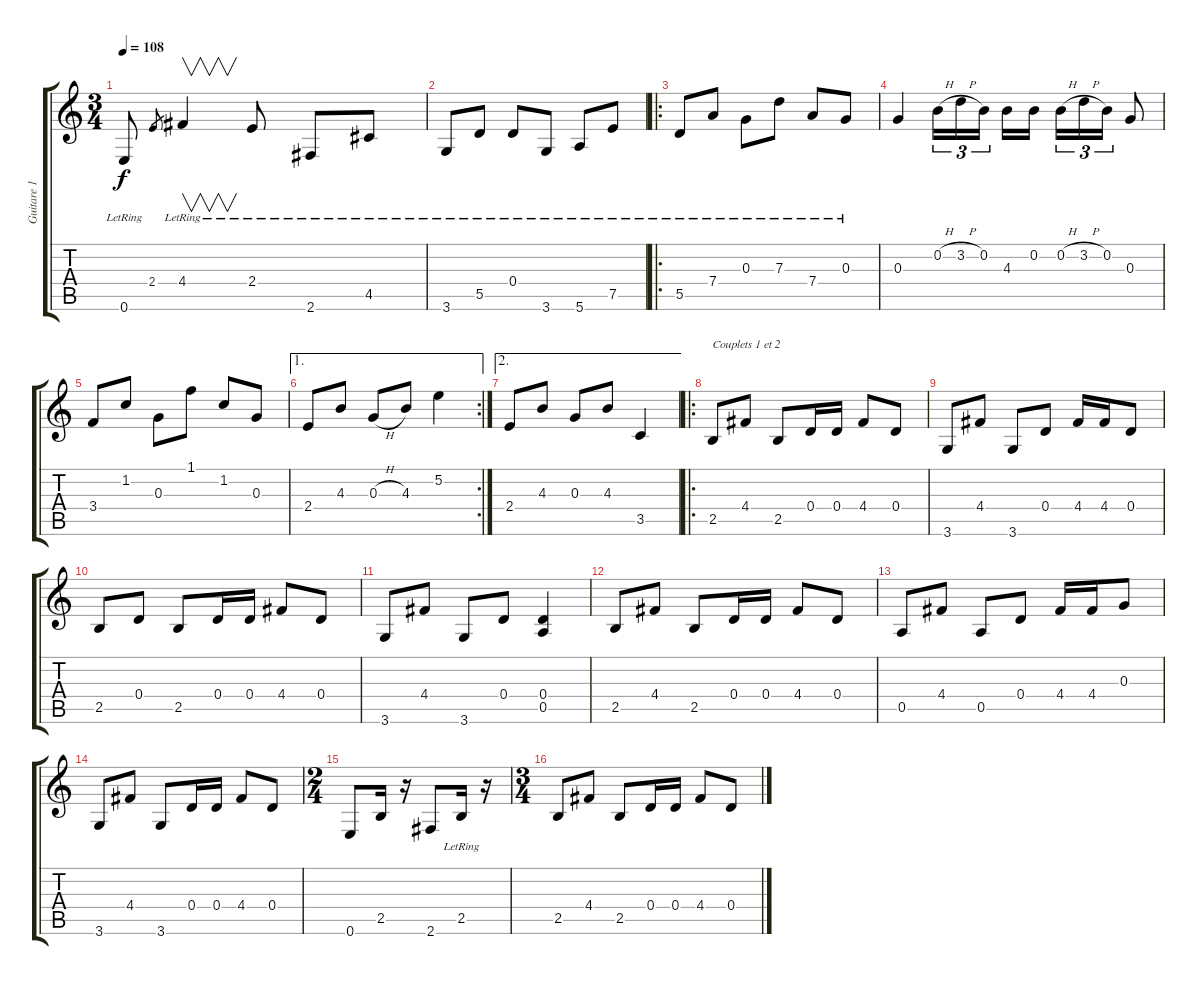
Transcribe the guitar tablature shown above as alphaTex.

\track ("Guitare 1 James" "Guitare 1 ") {instrument electricguitarclean}
\staff {score tabs}
\tuning (E4 B3 G3 D3 A2 E2) {hide}
\ts (3 4)
\tempo 108
\clef g2
\ks c
0.6{lr}.8{dy f} 2.4.8{gr} 4.4{lr}.4{v} 2.4{lr}.8 2.6{lr}.8 4.5{lr}.8 |
3.6{lr}.8 5.5{lr}.8 0.4{lr}.8 3.6{lr}.8 5.6{lr}.8 7.5{lr}.8 |
\ro
5.5{lr}.8 7.4{lr}.8 0.3{lr}.8 7.3{lr}.8 7.4{lr}.8 0.3{lr}.8 |
0.3.4 0.2{h}.16{tu (3 2)} 3.2{h}.16{tu (3 2)} 0.2.16{tu (3 2)} 4.3.16 0.2.16 0.2{h}.16{tu (3 2)} 3.2{h}.16{tu (3 2)} 0.2.16{tu (3 2)} 0.3.8 |
3.4.8 1.2.8 0.3.8 1.1.8 1.2.8 0.3.8 |
\ae 1
\rc 2
2.4.8 4.3.8 0.3{h}.8 4.3.8 5.2.4 |
\ae 2
2.4.8 4.3.8 0.3.8 4.3.8 3.5.4 |
\ro
2.5.8{txt "Couplets 1 et 2"} 4.4.8 2.5.8 0.4.16 0.4.16 4.4.8 0.4.8 |
3.6.8 4.4.8 3.6.8 0.4.8 4.4.16 4.4.16 0.4.8 |
2.5.8 0.4.8 2.5.8 0.4.16 0.4.16 4.4.8 0.4.8 |
3.6.8 4.4.8 3.6.8 0.4.8 (0.4 0.5).4 |
2.5.8 4.4.8 2.5.8 0.4.16 0.4.16 4.4.8 0.4.8 |
0.5.8 4.4.8 0.5.8 0.4.8 4.4.16 4.4.16 0.3.8 |
3.6.8 4.4.8 3.6.8 0.4.16 0.4.16 4.4.8 0.4.8 |
\ts (2 4)
0.6.8 2.5.16 r.16 2.6.8 2.5{lr}.16 r.16 |
\ts (3 4)
2.5.8 4.4.8 2.5.8 0.4.16 0.4.16 4.4.8 0.4.8
